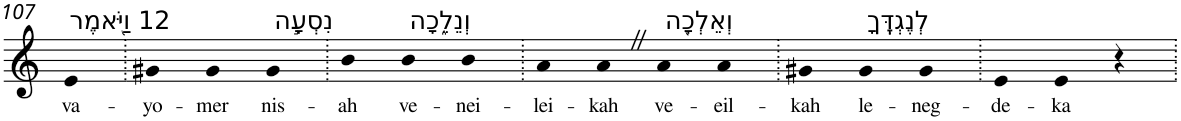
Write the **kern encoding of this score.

**kern	**text
*part1	*part1
*staff1	*staff1
*I"Piano	*
*I'Pno	*
!!LO:PB:g=z
*clefG2	*
*k[]	*
=107	=107
!LO:TX:a:t=12 וַיֹּ֖אמֶר	!
!	!LO:LY:b
4e	va-
=108.	=108.
!	!LO:LY:b
4g#X	-yo-
!	!LO:LY:b
4g#	-mer
!LO:TX:a:t=נִסְעָ֣ה	!
!	!LO:LY:b
4g#	nis-
=109.	=109.
!	!LO:LY:b
4b	-ah
!LO:TX:a:t=וְנֵלֵ֑כָה	!
!	!LO:LY:b
4b	ve-
!	!LO:LY:b
4b	-nei-
=110.	=110.
!	!LO:LY:b
4a	-lei-
!	!LO:LY:b
4aZ	-kah
!LO:TX:a:t=וְאֵלְכָ֖ה	!
!	!LO:LY:b
4a	ve-
!	!LO:LY:b
4a	-eil-
=111.	=111.
!	!LO:LY:b
4g#X	-kah
!LO:TX:a:t=לְנֶגְדֶּֽךָ	!
!	!LO:LY:b
4g#	le-
!	!LO:LY:b
4g#	-neg-
=112.	=112.
!	!LO:LY:b
4e	-de-
!	!LO:LY:b
4e	-ka
4r	.
=.	=.
*-	*-
